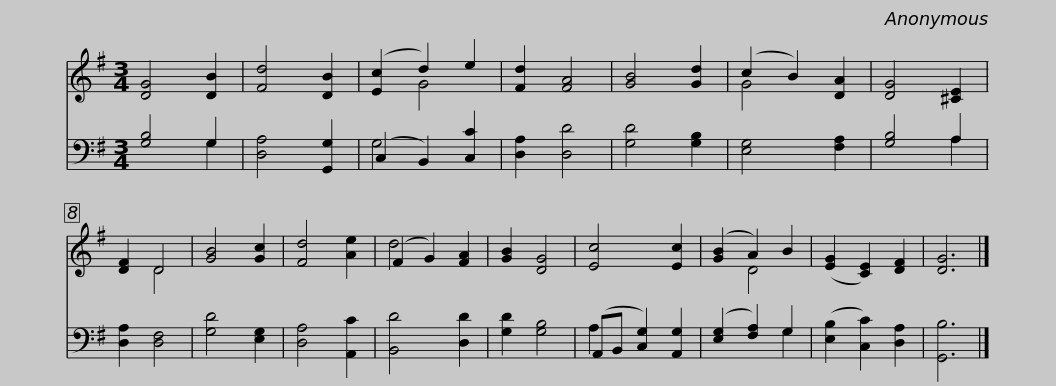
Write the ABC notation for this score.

X:1
%%score ( 1 2 ) ( 3 4 )
L:1/8
M:3/4
I:linebreak $
K:G
V:1 treble
V:2 treble
V:3 bass
V:4 bass
V:1
 [DG]4 [DB]2 | [Fd]4 [DB]2 | ([Ec]2 d2) e2 | [Fd]2 [FA]4 | [GB]4 [Gd]2 | %5
 (c2 B2) [DA]2 | [DG]4 [^CE]2 | [DF]2 D4 | [GB]4 [Gc]2 | [Fd]4 [Ae]2 | %10
 (F2 G2) [FA]2 |$ [GB]2 [DG]4 | [Ec]4 [Ec]2 | ([GB]2 A2) B2 | ([EG]2 [CE]2) [DF]2 | %15
 [DG]6 |] %16
V:2
 x6 | x6 | x2 G4 | x6 | x6 | %5
 G4 x2 | x6 | x2 D4 | x6 | x6 | %10
 d4 x2 |$ x6 | x6 | x2 D4 | x6 | %15
 x6 |] %16
V:3
 [G,B,]4 G,2 | [D,A,]4 [G,,G,]2 | (C,2 B,,2) [C,C]2 | [D,A,]2 [D,D]4 | [G,D]4 [G,B,]2 | %5
 [E,G,]4 [F,A,]2 | [G,B,]4 A,2 | [D,A,]2 [D,F,]4 | [G,D]4 [E,G,]2 | [D,A,]4 [A,,C]2 | %10
 [B,,D]4 [D,D]2 |$ [G,D]2 [G,B,]4 | (A,,B,, [C,G,]2) [A,,G,]2 | ([E,G,]2 [F,A,]2) G,2 | ([E,B,]2 [C,C]2) [D,A,]2 | %15
 [G,,B,]6 |] %16
V:4
 x4 G,2 | x6 | G,4 x2 | x6 | x6 | %5
 x6 | x4 A,2 | x6 | x6 | x6 | %10
 x6 |$ x6 | A,2 x4 | x4 G,2 | x6 | %15
 x6 |] %16
